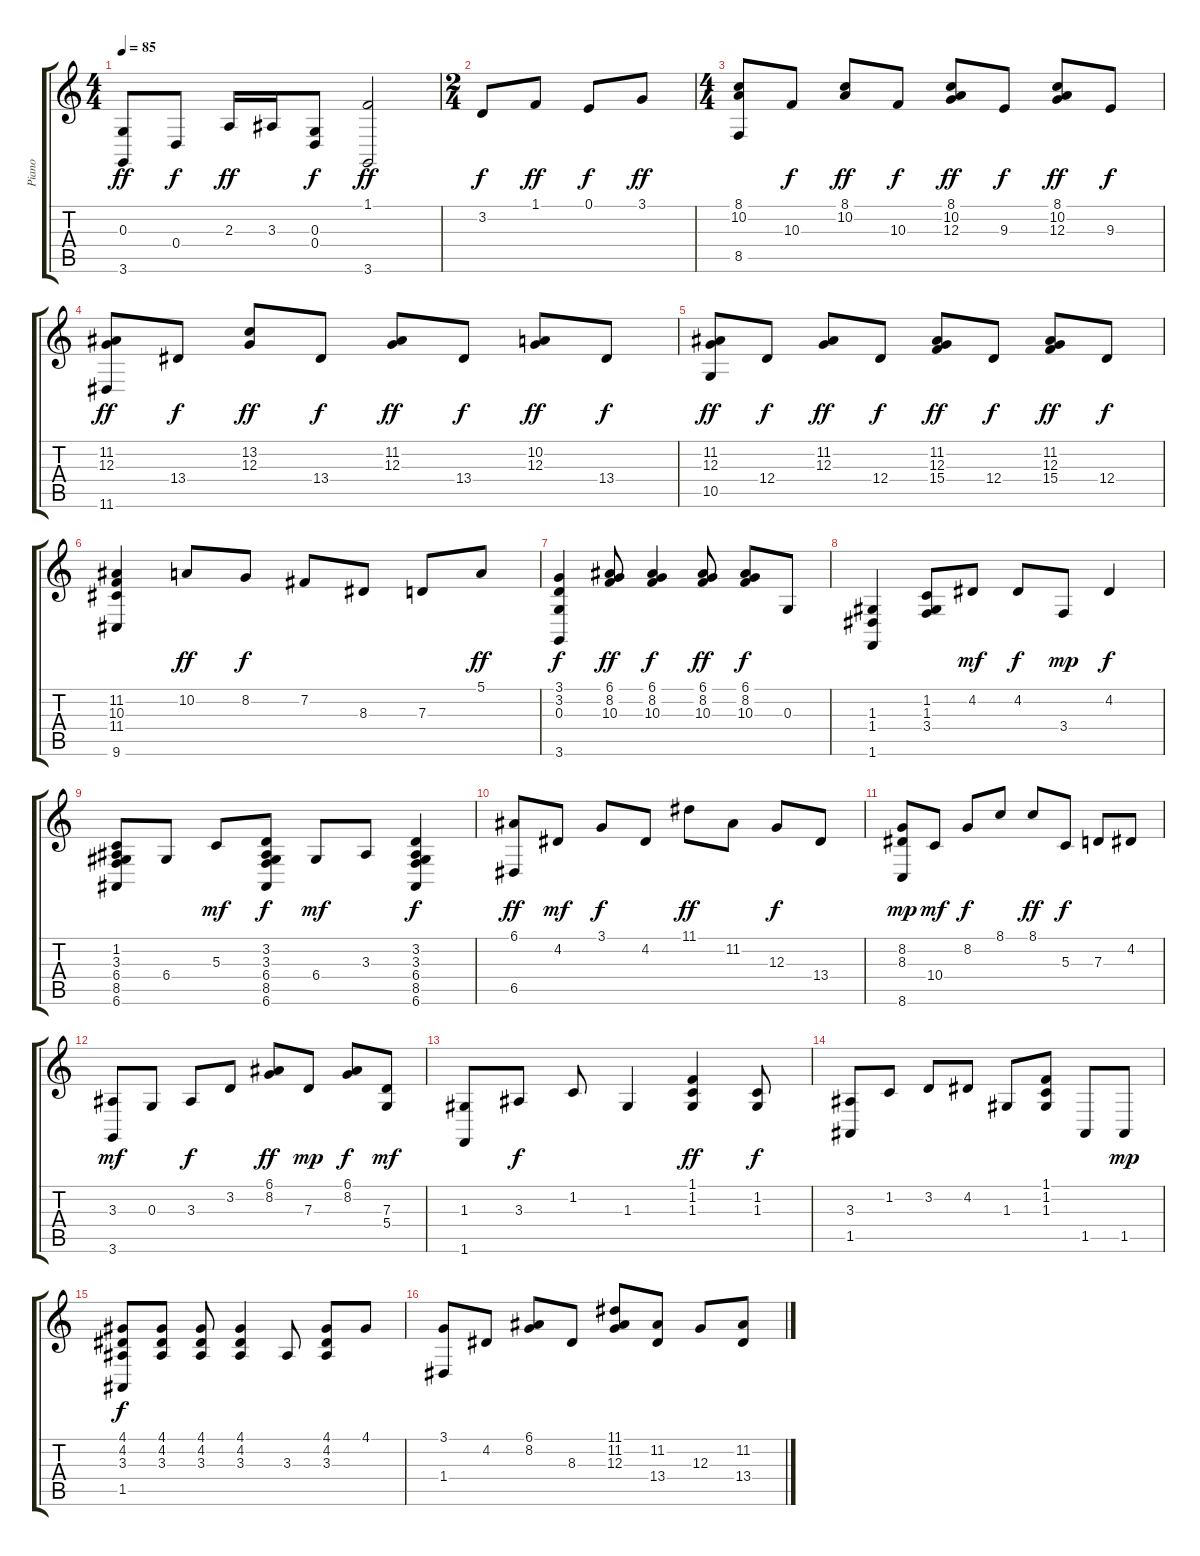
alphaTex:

\track ("Piano" "Piano") {instrument acousticgrandpiano}
\staff {score tabs}
\tuning (E4 B3 G3 D3 A2 E2) {hide}
\ts (4 4)
\tempo 85
\clef g2
\ks c
(0.3 3.6).8{dy ff} 0.4.8{dy f} 2.3.16{dy ff} 3.3.16 (0.3 0.4).8{dy f} (1.1 3.6).2{dy ff} |
\ts (2 4)
3.2.8{dy f} 1.1.8{dy ff} 0.1.8{dy f} 3.1.8{dy ff} |
\ts (4 4)
(8.1 10.2 8.5).8 10.3.8{dy f} (8.1 10.2).8{dy ff} 10.3.8{dy f} (8.1 10.2 12.3).8{dy ff} 9.3.8{dy f} (8.1 10.2 12.3).8{dy ff} 9.3.8{dy f} |
(11.2 12.3 11.6).8{dy ff} 13.4.8{dy f} (13.2 12.3).8{dy ff} 13.4.8{dy f} (11.2 12.3).8{dy ff} 13.4.8{dy f} (10.2 12.3).8{dy ff} 13.4.8{dy f} |
(11.2 12.3 10.5).8{dy ff} 12.4.8{dy f} (11.2 12.3).8{dy ff} 12.4.8{dy f} (11.2 12.3 15.4).8{dy ff} 12.4.8{dy f} (11.2 12.3 15.4).8{dy ff} 12.4.8{dy f} |
(11.2 10.3 11.4 9.6).4 10.2.8{dy ff} 8.2.8{dy f} 7.2.8 8.3.8 7.3.8 5.1.8{dy ff} |
(3.1 3.2 0.3 3.6).4{dy f} (6.1 8.2 10.3).8{dy ff} (6.1 8.2 10.3).4{dy f} (6.1 8.2 10.3).8{dy ff} (6.1 8.2 10.3).8{dy f} 0.3.8 |
(1.3 1.4 1.6).4 (1.2 1.3 3.4).8 4.2.8{dy mf} 4.2.8{dy f} 3.4.8{dy mp} 4.2.4{dy f} |
(1.2 3.3 6.4 8.5 6.6).8 6.4.8 5.3.8{dy mf} (3.2 3.3 6.4 8.5 6.6).8{dy f} 6.4.8{dy mf} 3.3.8 (3.2 3.3 6.4 8.5 6.6).4{dy f} |
(6.1 6.5).8{dy ff} 4.2.8{dy mf} 3.1.8{dy f} 4.2.8 11.1.8{dy ff} 11.2.8 12.3.8{dy f} 13.4.8 |
(8.2 8.3 8.6).8{dy mp} 10.4.8{dy mf} 8.2.8{dy f} 8.1.8 8.1.8{dy ff} 5.3.8{dy f} 7.3.8 4.2.8 |
(3.3 3.6).8{dy mf} 0.3.8 3.3.8{dy f} 3.2.8 (6.1 8.2).8{dy ff} 7.3.8{dy mp} (6.1 8.2).8{dy f} (7.3 5.4).8{dy mf} |
(1.3 1.6).8 3.3.8{dy f} 1.2.8 1.3.4 (1.1 1.2 1.3).4{dy ff} (1.2 1.3).8{dy f} |
(3.3 1.5).8 1.2.8 3.2.8 4.2.8 1.3.8 (1.1 1.2 1.3).8 1.5.8 1.5.8{dy mp} |
(4.1 4.2 3.3 1.5).8{dy f} (4.1 4.2 3.3).8 (4.1 4.2 3.3).8 (4.1 4.2 3.3).4 3.3.8 (4.1 4.2 3.3).8 4.1.8 |
(3.1 1.4).8 4.2.8 (6.1 8.2).8 8.3.8 (11.1 11.2 12.3).8 (11.2 13.4).8 12.3.8 (11.2 13.4).8
